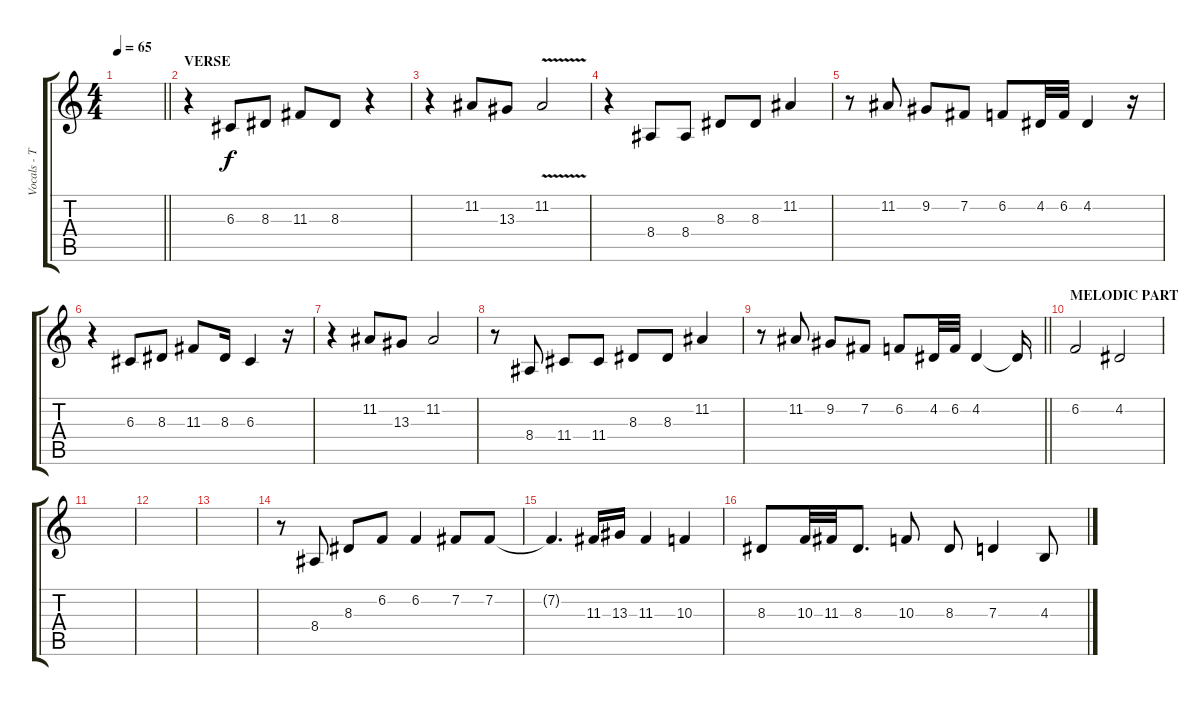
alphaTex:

\track ("Vocals - Tony Martin" "Vocals - T") {instrument violin}
\staff {score tabs}
\tuning (E4 B3 G3 D3 A2 E2) {hide}
\ts (4 4)
\tempo 65
\clef g2
\barLineRight lightlight
\ks c
|
\section ("" "VERSE")
r.4 6.3.8 8.3.8 11.3.8 8.3.8 r.4 |
r.4 11.2.8 13.3.8 11.2{v}.2 |
r.4 8.4.8 8.4.8 8.3.8 8.3.8 11.2.4 |
r.8 11.2.8 9.2.8 7.2.8 6.2.8 4.2.32 6.2.32 4.2.4 r.16 |
r.4 6.3.8 8.3.8 11.3.8 8.3.16 6.3.4 r.16 |
r.4 11.2.8 13.3.8 11.2.2 |
r.8 8.4.8 11.4.8 11.4.8 8.3.8 8.3.8 11.2.4 |
\barLineRight lightlight
r.8 11.2.8 9.2.8 7.2.8 6.2.8 4.2.32 6.2.32 4.2.4 4.2{t}.16 |
\section ("" "MELODIC PART")
6.2.2 4.2.2 |
|
|
|
r.8 8.4.8 8.3.8 6.2.8 6.2.4 7.2.8 7.2.8 |
7.2{t}.4{d} 11.3.16 13.3.16 11.3.4 10.3.4 |
8.3.8 10.3.32 11.3.32 8.3.8{d} 10.3.8 8.3.8 7.3.4 4.3.8
